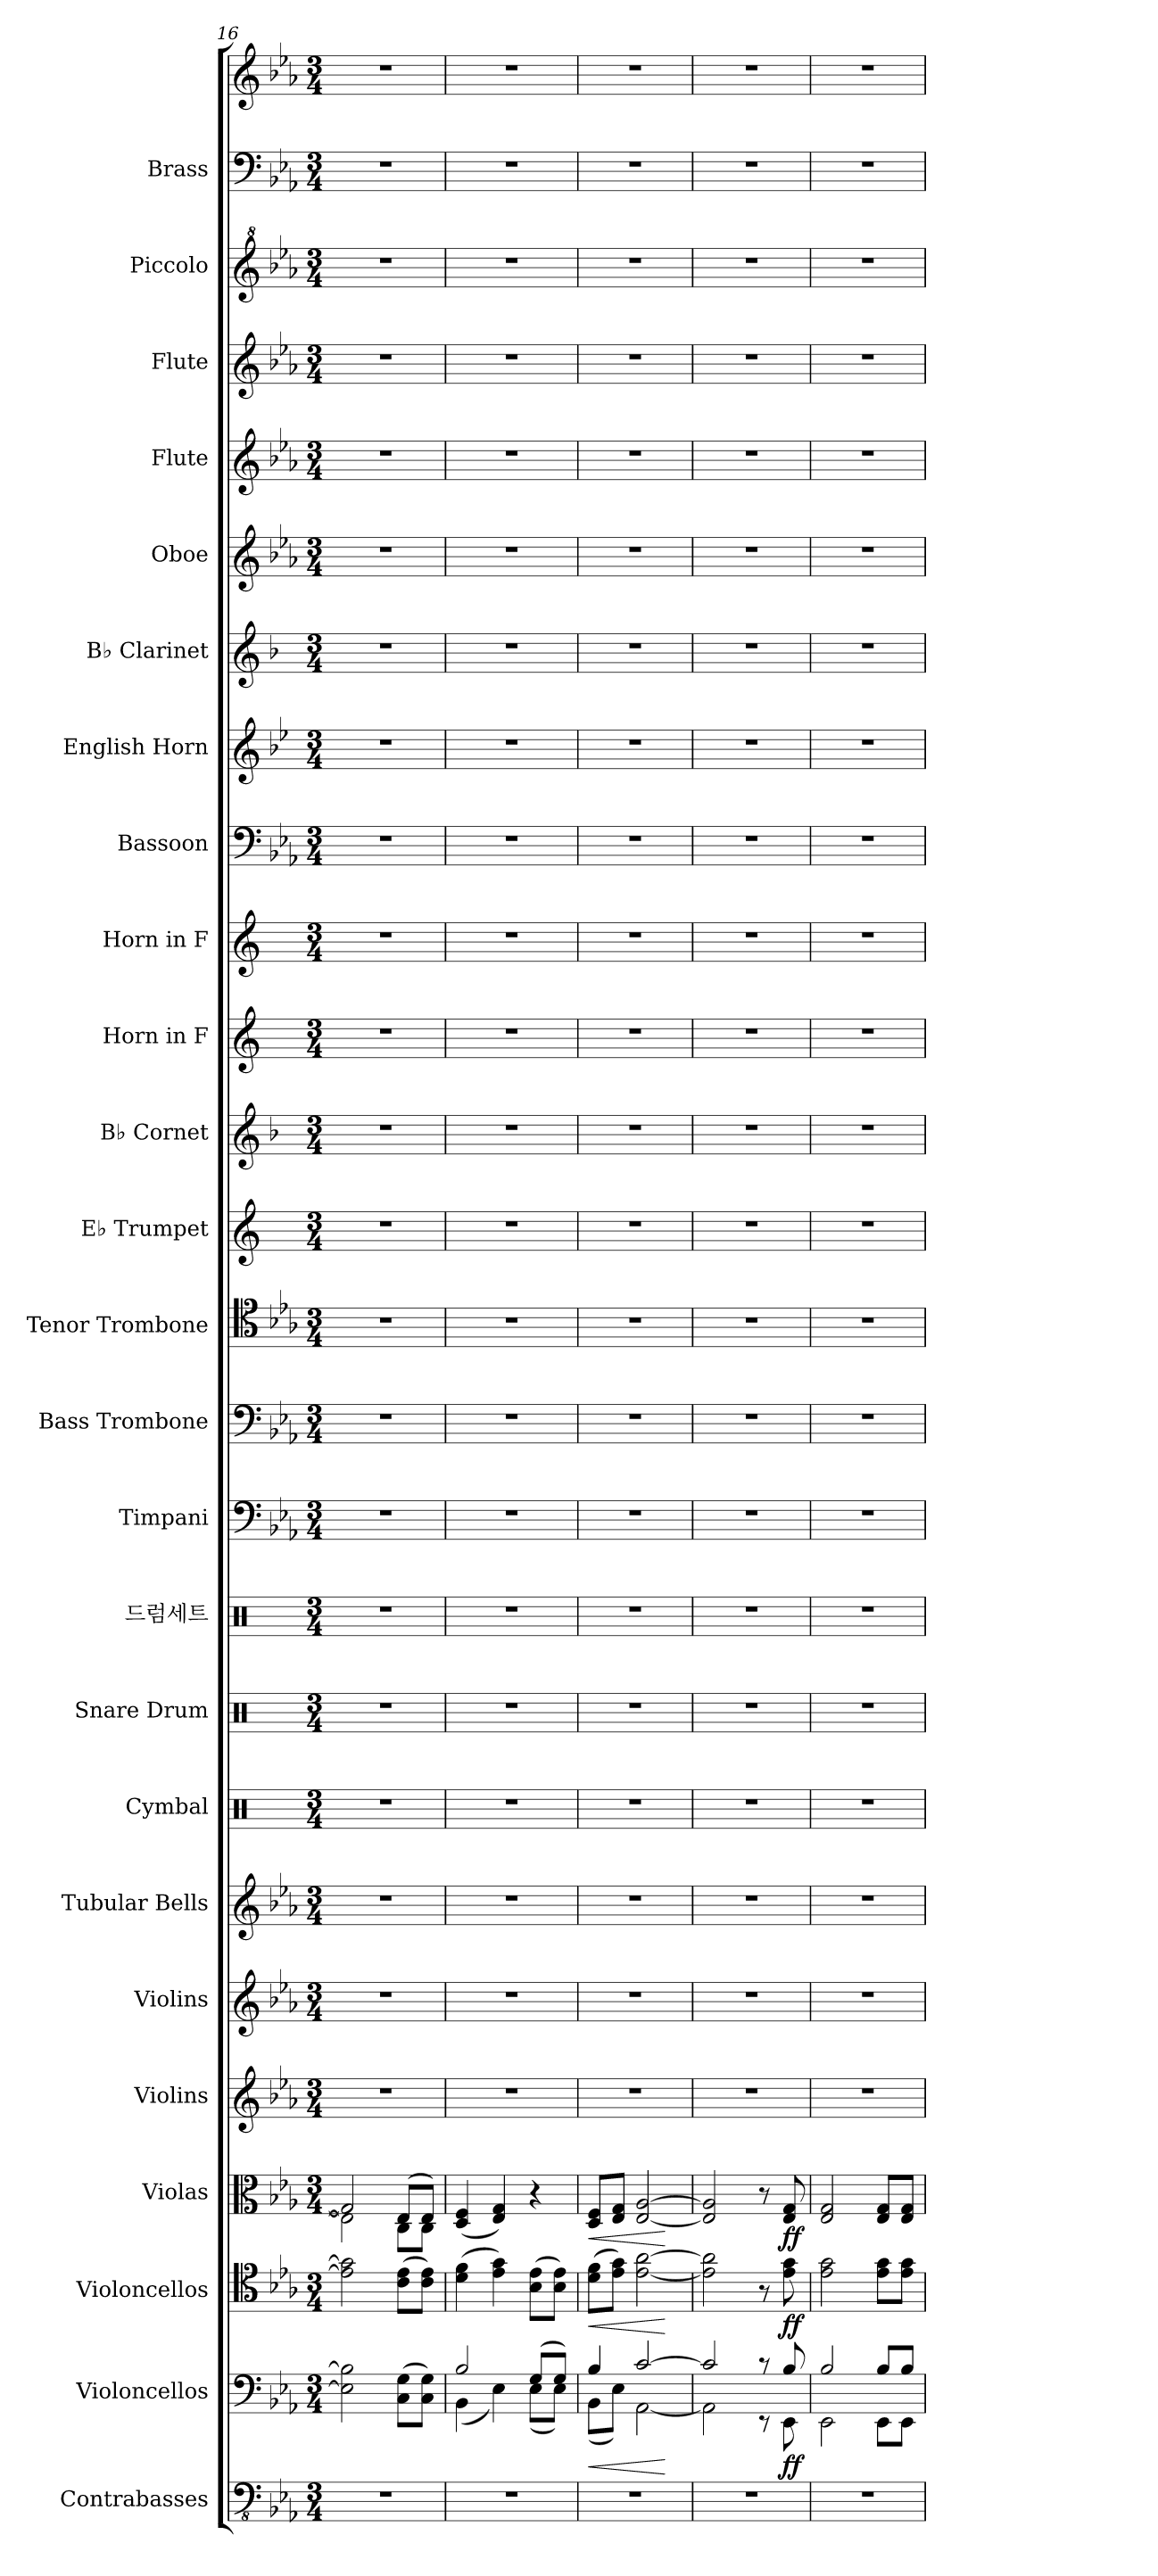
**kern	**kern	**dynam	**kern	**dynam	**kern	**dynam	**kern	**kern	**kern	**kern	**kern	**kern	**kern	**kern	**kern	**kern	**kern	**kern	**kern	**kern	**kern	**kern	**kern	**kern	**kern	**kern	**kern	**kern
*part25	*part24	*part24	*part23	*part23	*part22	*part22	*part21	*part20	*part19	*part18	*part17	*part16	*part15	*part14	*part13	*part12	*part11	*part10	*part9	*part8	*part7	*part6	*part5	*part4	*part3	*part2	*part1	*part1
*staff26	*staff25	*staff25	*staff24	*staff24	*staff23	*staff23	*staff22	*staff21	*staff20	*staff19	*staff18	*staff17	*staff16	*staff15	*staff14	*staff13	*staff12	*staff11	*staff10	*staff9	*staff8	*staff7	*staff6	*staff5	*staff4	*staff3	*staff2	*staff1
*I"Contrabasses	*I"Violoncellos	*	*I"Violoncellos	*	*I"Violas	*	*I"Violins	*I"Violins	*I"Tubular Bells	*I"Cymbal	*I"Snare Drum	*I"드럼세트	*I"Timpani	*I"Bass Trombone	*I"Tenor Trombone	*I"E♭ Trumpet	*I"B♭ Cornet	*I"Horn in F	*I"Horn in F	*I"Bassoon	*I"English Horn	*I"B♭ Clarinet	*I"Oboe	*I"Flute	*I"Flute	*I"Piccolo	*I"Brass	*
*I'Cbs.	*I'Vcs.	*	*I'Vcs.	*	*I'Vlas.	*	*I'Vlns.	*I'Vlns.	*I'Tu. Be.	*I'Cym.	*I'SD	*	*I'Timp.	*I'B. Tbn.	*I'T. Tbn.	*I'E♭ Tpt.	*I'B♭ Cnt.	*	*	*I'Bsn.	*I'E. Hn.	*I'B♭ Cl.	*I'Ob.	*I'Fl.	*I'Fl.	*I'Picc.	*I'Br.	*
*clefFv4	*clefF4	*	*clefC4	*	*clefC3	*	*clefG2	*clefG2	*clefG2	*clefX	*clefX	*clefX	*clefF4	*clefF4	*clefC4	*clefG2	*clefG2	*clefG2	*clefG2	*clefF4	*clefG2	*clefG2	*clefG2	*clefG2	*clefG2	*clefG^2	*clefF4	*clefG2
*	*	*	*	*	*	*	*	*	*	*	*	*	*	*	*	*ITrd-2c-3	*ITrd1c2	*ITrd4c7	*ITrd4c7	*	*ITrd4c7	*ITrd1c2	*	*	*	*ITrd-7c-12	*	*
*k[b-e-a-]	*k[b-e-a-]	*	*k[b-e-a-]	*	*k[b-e-a-]	*	*k[b-e-a-]	*k[b-e-a-]	*k[b-e-a-]	*k[]	*k[]	*k[]	*k[b-e-a-]	*k[b-e-a-]	*k[b-e-a-]	*k[b-e-a-]	*k[b-e-a-]	*k[b-]	*k[b-]	*k[b-e-a-]	*k[b-e-a-]	*k[b-e-a-]	*k[b-e-a-]	*k[b-e-a-]	*k[b-e-a-]	*k[b-e-a-]	*k[b-e-a-]	*k[b-e-a-]
*M3/4	*M3/4	*	*M3/4	*	*M3/4	*	*M3/4	*M3/4	*M3/4	*M3/4	*M3/4	*M3/4	*M3/4	*M3/4	*M3/4	*M3/4	*M3/4	*M3/4	*M3/4	*M3/4	*M3/4	*M3/4	*M3/4	*M3/4	*M3/4	*M3/4	*M3/4	*M3/4
=16	=16	=16	=16	=16	=16	=16	=16	=16	=16	=16	=16	=16	=16	=16	=16	=16	=16	=16	=16	=16	=16	=16	=16	=16	=16	=16	=16	=16
*	*	*	*	*	*^	*	*	*	*	*	*	*	*	*	*	*	*	*	*	*	*	*	*	*	*	*	*	*
2.r	2E-\] 2B-\]	.	2e-\] 2g\]	.	2G/]	2E-\]	.	2.r	2.r	2.r	2.r	2.r	2.r	2.r	2.r	2.r	2.r	2.r	2.r	2.r	2.r	2.r	2.r	2.r	2.r	2.r	2.r	2.r	2.r
.	(8C\ 8G\L	.	(8c\ 8e-\L	.	(8E-/L	8C\L	.	.	.	.	.	.	.	.	.	.	.	.	.	.	.	.	.	.	.	.	.	.	.
.	8C\ 8G\J)	.	8c\ 8e-\J)	.	8E-/J)	8C\J	.	.	.	.	.	.	.	.	.	.	.	.	.	.	.	.	.	.	.	.	.	.	.
*	*	*	*	*	*v	*v	*	*	*	*	*	*	*	*	*	*	*	*	*	*	*	*	*	*	*	*	*	*	*
=17	=17	=17	=17	=17	=17	=17	=17	=17	=17	=17	=17	=17	=17	=17	=17	=17	=17	=17	=17	=17	=17	=17	=17	=17	=17	=17	=17	=17
*	*^	*	*	*	*	*	*	*	*	*	*	*	*	*	*	*	*	*	*	*	*	*	*	*	*	*	*	*
2.r	2B-/	(4BB-\	.	(4d\ 4f\	.	(4D/ 4F/	.	2.r	2.r	2.r	2.r	2.r	2.r	2.r	2.r	2.r	2.r	2.r	2.r	2.r	2.r	2.r	2.r	2.r	2.r	2.r	2.r	2.r	2.r
.	.	4E-\)	.	4e-\ 4g\)	.	4E-/ 4G/)	.	.	.	.	.	.	.	.	.	.	.	.	.	.	.	.	.	.	.	.	.	.	.
.	(8G/L	(8E-\L	.	(8B-\ 8e-\L	.	4r	.	.	.	.	.	.	.	.	.	.	.	.	.	.	.	.	.	.	.	.	.	.	.
.	8G/J)	8E-\J)	.	8B-\ 8e-\J)	.	.	.	.	.	.	.	.	.	.	.	.	.	.	.	.	.	.	.	.	.	.	.	.	.
!!LO:PB:g=z
=18	=18	=18	=18	=18	=18	=18	=18	=18	=18	=18	=18	=18	=18	=18	=18	=18	=18	=18	=18	=18	=18	=18	=18	=18	=18	=18	=18	=18	=18
!	!	!	!LO:HP:b	!	!LO:HP:b	!	!LO:HP:b	!	!	!	!	!	!	!	!	!	!	!	!	!	!	!	!	!	!	!	!	!	!
2.r	4B-/	(8BB-\L	<	(8d\ 8f\L	<	8D/ 8F/L	<	2.r	2.r	2.r	2.r	2.r	2.r	2.r	2.r	2.r	2.r	2.r	2.r	2.r	2.r	2.r	2.r	2.r	2.r	2.r	2.r	2.r	2.r
.	.	8E-\J)	.	8e-\ 8g\J)	.	8E-/ 8G/J	.	.	.	.	.	.	.	.	.	.	.	.	.	.	.	.	.	.	.	.	.	.	.
.	[2c/	[2AA-\	.	[2e-\ [2a-\	.	[2E-/ [2A-/	.	.	.	.	.	.	.	.	.	.	.	.	.	.	.	.	.	.	.	.	.	.	.
*	*v	*v	*	*	*	*	*	*	*	*	*	*	*	*	*	*	*	*	*	*	*	*	*	*	*	*	*	*	*
.	.	[	.	[	.	[	.	.	.	.	.	.	.	.	.	.	.	.	.	.	.	.	.	.	.	.	.	.
=19	=19	=19	=19	=19	=19	=19	=19	=19	=19	=19	=19	=19	=19	=19	=19	=19	=19	=19	=19	=19	=19	=19	=19	=19	=19	=19	=19	=19
*	*^	*	*	*	*	*	*	*	*	*	*	*	*	*	*	*	*	*	*	*	*	*	*	*	*	*	*	*
2.r	2c/]	2AA-\]	.	2e-\] 2a-\]	.	2E-/] 2A-/]	.	2.r	2.r	2.r	2.r	2.r	2.r	2.r	2.r	2.r	2.r	2.r	2.r	2.r	2.r	2.r	2.r	2.r	2.r	2.r	2.r	2.r	2.r
.	8r	8r	.	8r	.	8r	.	.	.	.	.	.	.	.	.	.	.	.	.	.	.	.	.	.	.	.	.	.	.
!	!	!	!LO:DY:b	!	!LO:DY:b	!	!LO:DY:b	!	!	!	!	!	!	!	!	!	!	!	!	!	!	!	!	!	!	!	!	!	!
.	8B-/	8EE-\	ff	8e-\ 8g\	ff	8E-/ 8G/	ff	.	.	.	.	.	.	.	.	.	.	.	.	.	.	.	.	.	.	.	.	.	.
=20	=20	=20	=20	=20	=20	=20	=20	=20	=20	=20	=20	=20	=20	=20	=20	=20	=20	=20	=20	=20	=20	=20	=20	=20	=20	=20	=20	=20	=20
2.r	2B-/	2EE-\	.	2e-\ 2g\	.	2E-/ 2G/	.	2.r	2.r	2.r	2.r	2.r	2.r	2.r	2.r	2.r	2.r	2.r	2.r	2.r	2.r	2.r	2.r	2.r	2.r	2.r	2.r	2.r	2.r
.	8B-/L	8EE-\L	.	8e-\ 8g\L	.	8E-/ 8G/L	.	.	.	.	.	.	.	.	.	.	.	.	.	.	.	.	.	.	.	.	.	.	.
.	8B-/J	8EE-\J	.	8e-\ 8g\J	.	8E-/ 8G/J	.	.	.	.	.	.	.	.	.	.	.	.	.	.	.	.	.	.	.	.	.	.	.
*	*v	*v	*	*	*	*	*	*	*	*	*	*	*	*	*	*	*	*	*	*	*	*	*	*	*	*	*	*	*
=	=	=	=	=	=	=	=	=	=	=	=	=	=	=	=	=	=	=	=	=	=	=	=	=	=	=	=	=
*-	*-	*-	*-	*-	*-	*-	*-	*-	*-	*-	*-	*-	*-	*-	*-	*-	*-	*-	*-	*-	*-	*-	*-	*-	*-	*-	*-	*-
